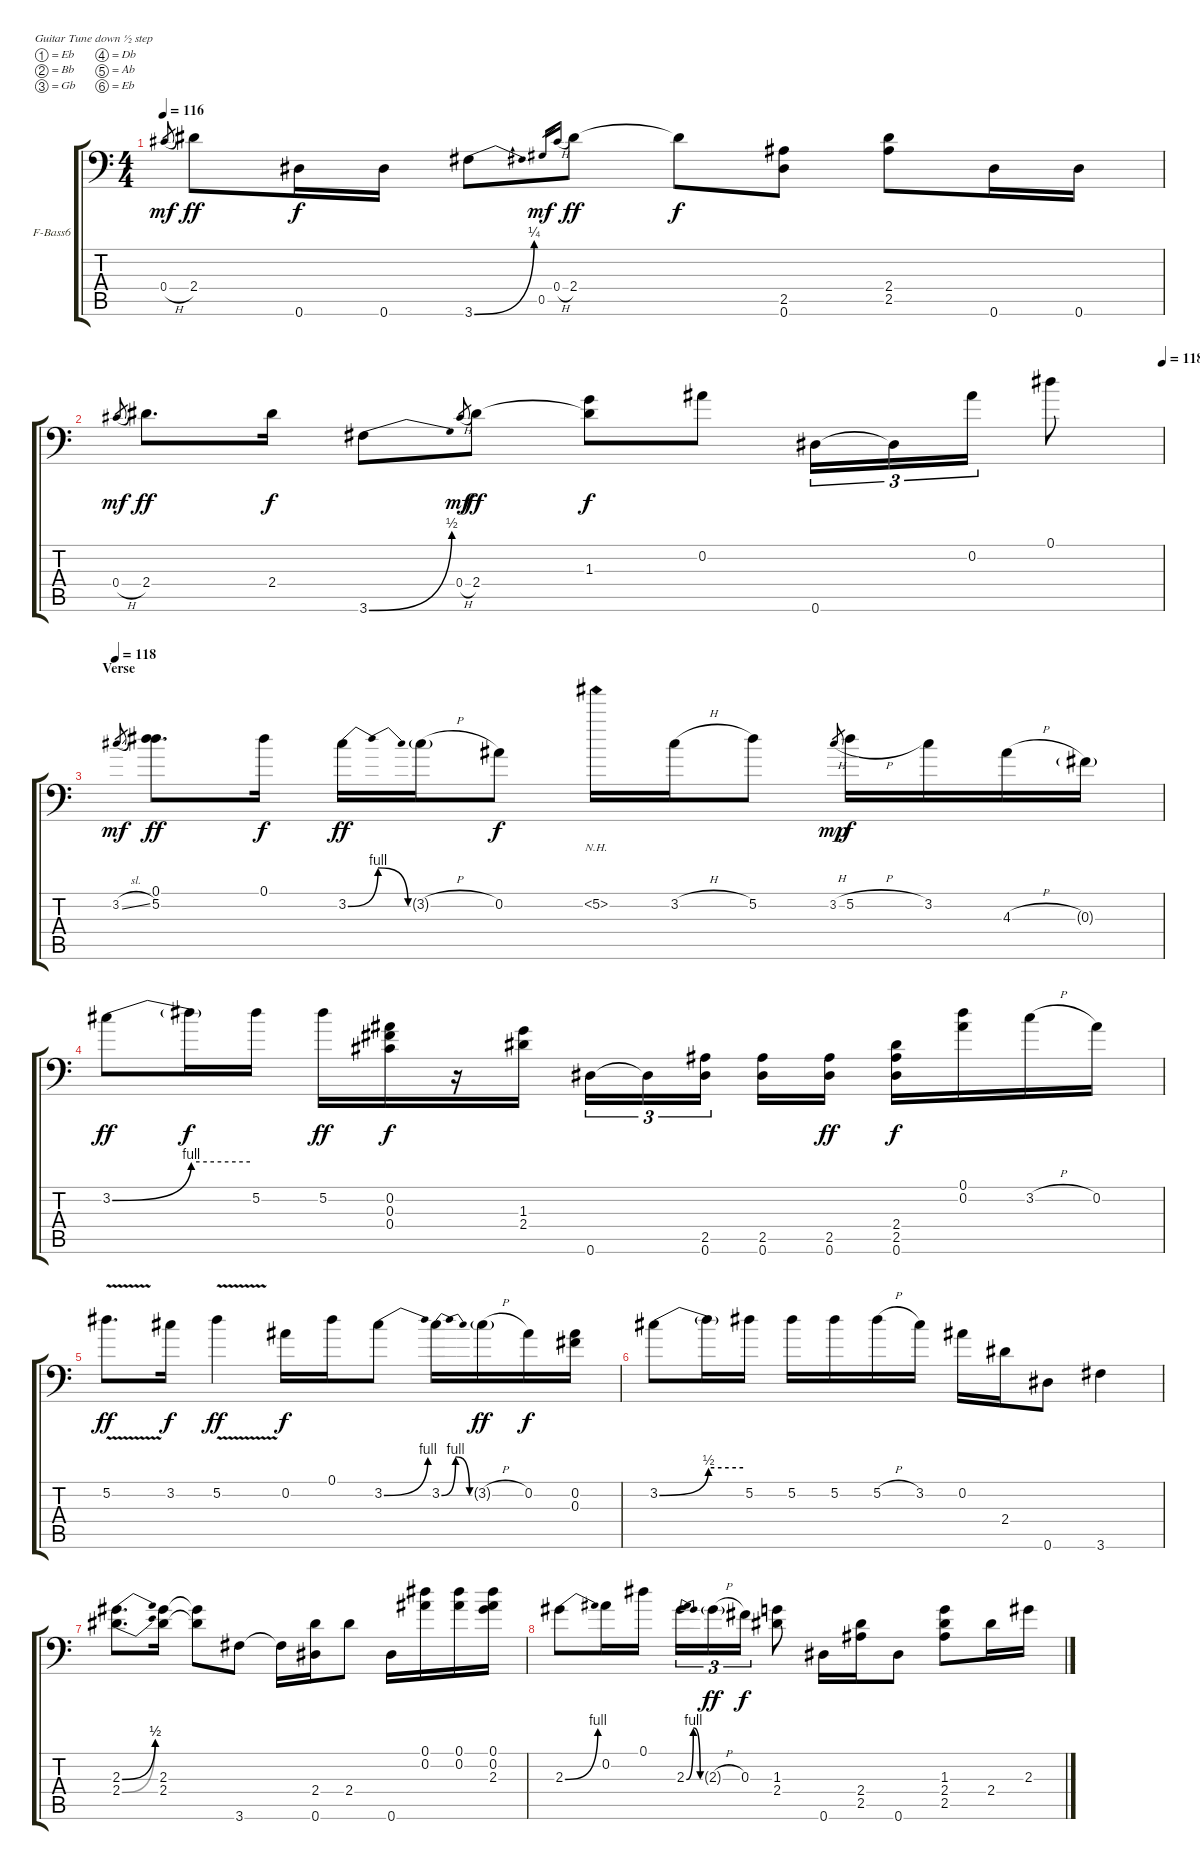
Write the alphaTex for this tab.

\bracketExtendMode groupsimilarinstruments
\firstSystemTrackNameOrientation horizontal
\otherSystemsTrackNameOrientation horizontal
\track ("Overdub" "F-Bass6") {instrument fretlessbass}
\staff {score tabs}
\tuning (Eb4 Bb3 Gb3 Db3 Ab2 Eb2)
\ts (4 4)
\tempo 116
\clef f4
\ks c
0.4{h}.8{gr dy mf} 2.4.8{dy ff} 0.6.16{dy f} 0.6.16 3.6{be (bend 0 0 60 1)}.8 0.5.16{gr dy mf} 0.4{h}.16{gr} 2.4.8{dy ff} 2.4{t}.8{dy f} (2.5 0.6).8 (2.4 2.5).8 0.6.16 0.6.16 |
\tempo (118 1)
0.4{h}.8{gr dy mf} 2.4.8{d dy ff} 2.4.16{dy f} 3.6{be (bend 0 0 60 2)}.8 0.4{h}.8{gr dy mf} 2.4.8{dy ff} (1.3 2.4{t}).8{dy f} 0.2.8 0.6.16{tu (3 2)} 0.6{t}.16{tu (3 2)} 0.2.16{tu (3 2)} 0.1.8 |
\section ("" "Verse")
\tempo 118
3.2{sl}.8{gr dy mf} (0.1 5.2).8{d dy ff} 0.1.16{dy f} 3.2{be (bendrelease 0 0 30 4 30 4 60 0)}.16{dy ff} 3.2{h g}.16 0.2.8{dy f} 5.2{nh}.16 3.2{h}.16 5.2.8 3.2{h}.8{gr dy mp} 5.2{h}.16{dy f} 3.2.16 4.3{h}.16 0.3{g}.16 |
3.2{be (bend 0 0 60 4)}.8{dy ff} 3.2{be (hold 0 4 60 4) t}.16{dy f} 5.2.16 5.2.16{dy ff} (0.2 0.3 0.4).16{dy f} r.16 (1.3 2.4).16 0.6.16{tu (3 2)} 0.6{t}.16{tu (3 2)} (2.5 0.6).16{tu (3 2)} (2.5 0.6).16 (2.5 0.6).16{dy ff} (2.4 2.5 0.6).16{dy f} (0.1 0.2).16 3.2{h}.16 0.2.16 |
5.2{v}.8{d dy ff} 3.2.16{dy f} 5.2{v}.4{dy ff} 0.2.16{dy f} 0.1.16 3.2{be (bend 0 0 60 4)}.8 3.2{be (bendrelease 0 0 30 4 30 4 60 0)}.16 3.2{h g}.16{dy ff} 0.2.16{dy f} (0.2 0.3).16 |
3.2{be (bend 0 0 60 2)}.8 3.2{be (hold 0 2 60 2) t}.16 5.2.16 5.2.16 5.2.16 5.2{h}.16 3.2.16 0.2.16 2.4.16 0.6.8 3.6.4 |
(2.3{be (bend 0 0 60 2)} 2.4{be (bend 0 0 60 2)}).8{d} (2.3 2.4).16 (2.3{t} 2.4{t}).8 3.6.8 3.6{t}.16 (2.4 0.6).16 2.4.8 0.6.16 (0.1 0.2).16 (0.1 0.2).16 (0.1 0.2 2.3).16 |
2.3{be (bend 0 0 60 4)}.8 0.2.16 0.1.16 2.3{be (bendrelease 0 0 30 4 30 4 60 0)}.16{tu (3 2)} 2.3{h g}.16{tu (3 2) dy ff} 0.3.16{tu (3 2) dy f} (1.3 2.4).8 0.6.16 (2.4 2.5).16 0.6.8 (1.3 2.4 2.5).8 2.4.16 2.3.16
